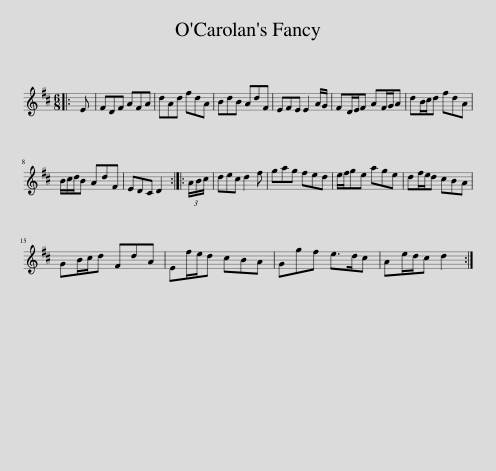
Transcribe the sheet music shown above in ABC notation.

X:1
L:1/8
M:6/8
I:linebreak $
K:D
V:1 treble
V:1
|: E | FDF AFA | dAd fdA | BdB AdF | EFE E2 A/G/ | %5
 FD/E/F AF/G/A | dB/c/d fdA |$ B/c/d/B AdF | EDC D2 :: (3A/B/c/ | %10
 dec d2 f | gag fed | e/f/ge age | df/e/d cBA |$ GB/c/d FdA | %15
 Ef/e/d cBA | Ggf e>dc | Ae/d/c d2 :| %18
